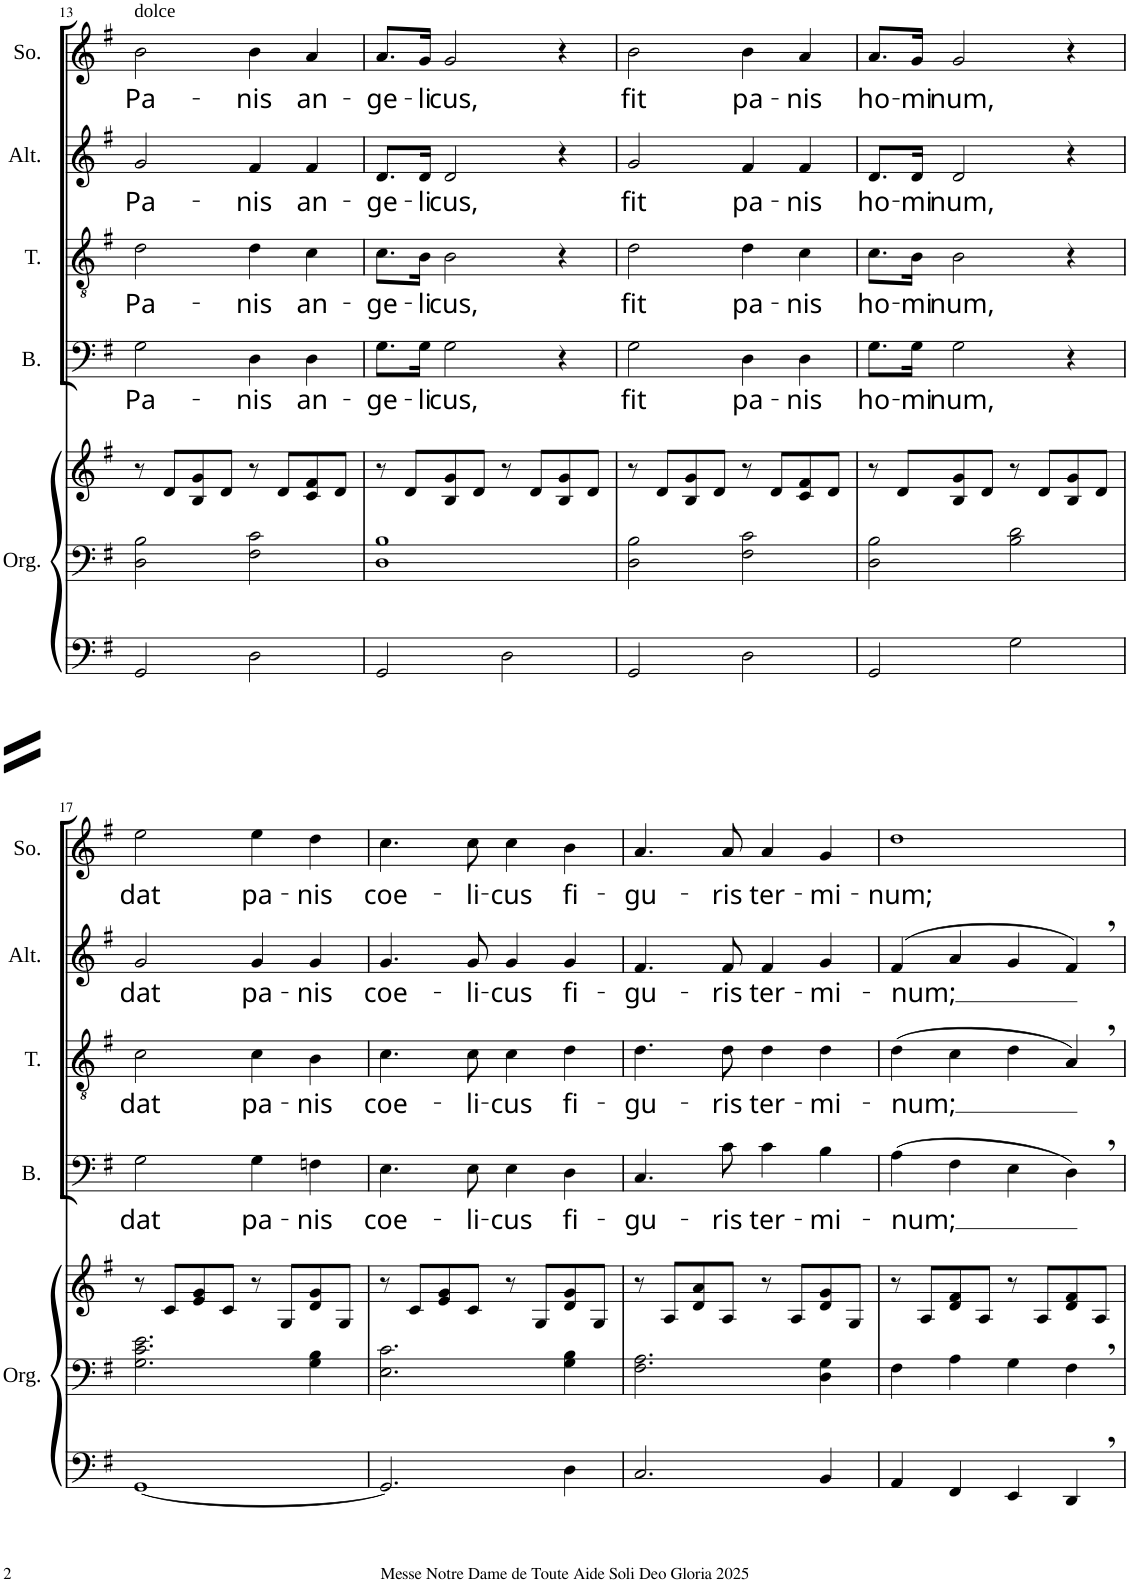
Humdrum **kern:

**kern	**kern	**kern	**kern	**text	**kern	**text	**kern	**text	**kern	**text
*part5	*part5	*part5	*part4	*part4	*part3	*part3	*part2	*part2	*part1	*part1
*staff7	*staff6	*staff5	*staff4	*staff4	*staff3	*staff3	*staff2	*staff2	*staff1	*staff1
*I"Orgue	*	*	*I"Basse	*	*I"Ténor	*	*I"Alto	*	*I"Soprano	*
*I'Org.	*	*	*I'B.	*	*I'T.	*	*I'Alt.	*	*I'So.	*
!!LO:PB:g=z
*clefF4	*clefF4	*clefG2	*clefF4	*	*clefGv2	*	*clefG2	*	*clefG2	*
*k[f#]	*k[f#]	*k[f#]	*k[f#]	*	*k[f#]	*	*k[f#]	*	*k[f#]	*
*M4/4	*M4/4	*M4/4	*M4/4	*	*M4/4	*	*M4/4	*	*M4/4	*
=13	=13	=13	=13	=13	=13	=13	=13	=13	=13	=13
!	!	!	!	!	!	!	!	!	!LO:TX:a:t=dolce	!
!	!	!	!	!LO:LY:b	!	!LO:LY:b	!	!LO:LY:b	!	!LO:LY:b
2GG/	2D\ 2B\	8r	2G\	Pa-	2d\	Pa-	2g/	Pa-	2b\	Pa-
.	.	8d/L	.	.	.	.	.	.	.	.
.	.	8B/ 8g/	.	.	.	.	.	.	.	.
.	.	8d/J	.	.	.	.	.	.	.	.
!	!	!	!	!LO:LY:b	!	!LO:LY:b	!	!LO:LY:b	!	!LO:LY:b
2D\	2F#\ 2c\	8r	4D\	-nis	4d\	-nis	4f#/	-nis	4b\	-nis
.	.	8d/L	.	.	.	.	.	.	.	.
!	!	!	!	!LO:LY:b	!	!LO:LY:b	!	!LO:LY:b	!	!LO:LY:b
.	.	8c/ 8f#/	4D\	an-	4c\	an-	4f#/	an-	4a/	an-
.	.	8d/J	.	.	.	.	.	.	.	.
=14	=14	=14	=14	=14	=14	=14	=14	=14	=14	=14
!	!	!	!	!LO:LY:b	!	!LO:LY:b	!	!LO:LY:b	!	!LO:LY:b
2GG/	1D 1B	8r	8.G\L	-ge-	8.c\L	-ge-	8.d/L	-ge-	8.a/L	-ge-
.	.	8d/L	.	.	.	.	.	.	.	.
!	!	!	!	!LO:LY:b	!	!LO:LY:b	!	!LO:LY:b	!	!LO:LY:b
.	.	.	16G\Jk	-li-	16B\Jk	-li-	16d/Jk	-li-	16g/Jk	-li-
!	!	!	!	!LO:LY:b	!	!LO:LY:b	!	!LO:LY:b	!	!LO:LY:b
.	.	8B/ 8g/	2G\	-cus,	2B\	-cus,	2d/	-cus,	2g/	-cus,
.	.	8d/J	.	.	.	.	.	.	.	.
2D\	.	8r	.	.	.	.	.	.	.	.
.	.	8d/L	.	.	.	.	.	.	.	.
.	.	8B/ 8g/	4r	.	4r	.	4r	.	4r	.
.	.	8d/J	.	.	.	.	.	.	.	.
=15	=15	=15	=15	=15	=15	=15	=15	=15	=15	=15
!	!	!	!	!LO:LY:b	!	!LO:LY:b	!	!LO:LY:b	!	!LO:LY:b
2GG/	2D\ 2B\	8r	2G\	fit	2d\	fit	2g/	fit	2b\	fit
.	.	8d/L	.	.	.	.	.	.	.	.
.	.	8B/ 8g/	.	.	.	.	.	.	.	.
.	.	8d/J	.	.	.	.	.	.	.	.
!	!	!	!	!LO:LY:b	!	!LO:LY:b	!	!LO:LY:b	!	!LO:LY:b
2D\	2F#\ 2c\	8r	4D\	pa-	4d\	pa-	4f#/	pa-	4b\	pa-
.	.	8d/L	.	.	.	.	.	.	.	.
!	!	!	!	!LO:LY:b	!	!LO:LY:b	!	!LO:LY:b	!	!LO:LY:b
.	.	8c/ 8f#/	4D\	-nis	4c\	-nis	4f#/	-nis	4a/	-nis
.	.	8d/J	.	.	.	.	.	.	.	.
=16	=16	=16	=16	=16	=16	=16	=16	=16	=16	=16
!	!	!	!	!LO:LY:b	!	!LO:LY:b	!	!LO:LY:b	!	!LO:LY:b
2GG/	2D\ 2B\	8r	8.G\L	ho-	8.c\L	ho-	8.d/L	ho-	8.a/L	ho-
.	.	8d/L	.	.	.	.	.	.	.	.
!	!	!	!	!LO:LY:b	!	!LO:LY:b	!	!LO:LY:b	!	!LO:LY:b
.	.	.	16G\Jk	-mi-	16B\Jk	-mi-	16d/Jk	-mi-	16g/Jk	-mi-
!	!	!	!	!LO:LY:b	!	!LO:LY:b	!	!LO:LY:b	!	!LO:LY:b
.	.	8B/ 8g/	2G\	-num,	2B\	-num,	2d/	-num,	2g/	-num,
.	.	8d/J	.	.	.	.	.	.	.	.
2G\	2B\ 2d\	8r	.	.	.	.	.	.	.	.
.	.	8d/L	.	.	.	.	.	.	.	.
.	.	8B/ 8g/	4r	.	4r	.	4r	.	4r	.
.	.	8d/J	.	.	.	.	.	.	.	.
!!LO:LB:g=z
=17	=17	=17	=17	=17	=17	=17	=17	=17	=17	=17
!	!	!	!	!LO:LY:b	!	!LO:LY:b	!	!LO:LY:b	!	!LO:LY:b
[1GG	2.G\ 2.c\ 2.e\	8r	2G\	dat	2c\	dat	2g/	dat	2ee\	dat
.	.	8c/L	.	.	.	.	.	.	.	.
.	.	8e/ 8g/	.	.	.	.	.	.	.	.
.	.	8c/J	.	.	.	.	.	.	.	.
!	!	!	!	!LO:LY:b	!	!LO:LY:b	!	!LO:LY:b	!	!LO:LY:b
.	.	8r	4G\	pa-	4c\	pa-	4g/	pa-	4ee\	pa-
.	.	8G/L	.	.	.	.	.	.	.	.
!	!	!	!	!LO:LY:b	!	!LO:LY:b	!	!LO:LY:b	!	!LO:LY:b
.	4G\ 4B\	8d/ 8g/	4Fn\	-nis	4B\	-nis	4g/	-nis	4dd\	-nis
.	.	8G/J	.	.	.	.	.	.	.	.
=18	=18	=18	=18	=18	=18	=18	=18	=18	=18	=18
!	!	!	!	!LO:LY:b	!	!LO:LY:b	!	!LO:LY:b	!	!LO:LY:b
2.GG/]	2.E\ 2.c\	8r	4.E\	coe-	4.c\	coe-	4.g/	coe-	4.cc\	coe-
.	.	8c/L	.	.	.	.	.	.	.	.
.	.	8e/ 8g/	.	.	.	.	.	.	.	.
!	!	!	!	!LO:LY:b	!	!LO:LY:b	!	!LO:LY:b	!	!LO:LY:b
.	.	8c/J	8E\	-li-	8c\	-li-	8g/	-li-	8cc\	-li-
!	!	!	!	!LO:LY:b	!	!LO:LY:b	!	!LO:LY:b	!	!LO:LY:b
.	.	8r	4E\	-cus	4c\	-cus	4g/	-cus	4cc\	-cus
.	.	8G/L	.	.	.	.	.	.	.	.
!	!	!	!	!LO:LY:b	!	!LO:LY:b	!	!LO:LY:b	!	!LO:LY:b
4D\	4G\ 4B\	8d/ 8g/	4D\	fi-	4d\	fi-	4g/	fi-	4b\	fi-
.	.	8G/J	.	.	.	.	.	.	.	.
=19	=19	=19	=19	=19	=19	=19	=19	=19	=19	=19
!	!	!	!	!LO:LY:b	!	!LO:LY:b	!	!LO:LY:b	!	!LO:LY:b
2.C/	2.F#\ 2.A\	8r	4.C/	-gu-	4.d\	-gu-	4.f#/	-gu-	4.a/	-gu-
.	.	8A/L	.	.	.	.	.	.	.	.
.	.	8d/ 8a/	.	.	.	.	.	.	.	.
!	!	!	!	!LO:LY:b	!	!LO:LY:b	!	!LO:LY:b	!	!LO:LY:b
.	.	8A/J	8c\	-ris	8d\	-ris	8f#/	-ris	8a/	-ris
!	!	!	!	!LO:LY:b	!	!LO:LY:b	!	!LO:LY:b	!	!LO:LY:b
.	.	8r	4c\	ter-	4d\	ter-	4f#/	ter-	4a/	ter-
.	.	8A/L	.	.	.	.	.	.	.	.
!	!	!	!	!LO:LY:b	!	!LO:LY:b	!	!LO:LY:b	!	!LO:LY:b
4BB/	4D\ 4G\	8d/ 8g/	4B\	-mi-	4d\	-mi-	4g/	-mi-	4g/	-mi-
.	.	8G/J	.	.	.	.	.	.	.	.
=20	=20	=20	=20	=20	=20	=20	=20	=20	=20	=20
!	!	!	!	!LO:LY:b	!	!LO:LY:b	!	!LO:LY:b	!	!LO:LY:b
4AA/	4F#\	8r	(>4A\	-num;	(>4d\	-num;	(>4f#/	-num;	1dd	-num;
.	.	8A/L	.	.	.	.	.	.	.	.
4FF#/	4A\	8d/ 8f#/	4F#\	.	4c\	.	4a/	.	.	.
.	.	8A/J	.	.	.	.	.	.	.	.
4EE/	4G\	8r	4E\	.	4d\	.	4g/	.	.	.
.	.	8A/L	.	.	.	.	.	.	.	.
4DD,/	4F#,\	8d/ 8f#/	4D,\)	.	4A,/)	.	4f#,/)	.	.	.
.	.	8A/J	.	.	.	.	.	.	.	.
=	=	=	=	=	=	=	=	=	=	=
*-	*-	*-	*-	*-	*-	*-	*-	*-	*-	*-
